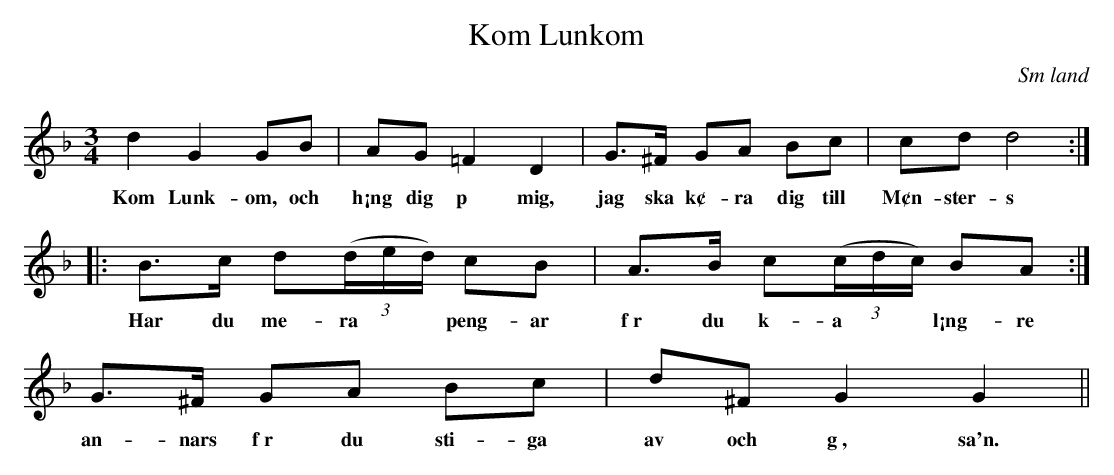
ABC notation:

X:1
T:Kom Lunkom
O:Sm land
M:3/4
L:1/16
K:Gdor
d4 G4 G2B2 | A2G2 =F4 D4 | G3^F G2A2 B2c2 | c2d2 d8 :|
w:Kom Lunk-om, och h¡ng dig p  mig, jag ska k¢-ra dig till M¢n-ster- s :|
|: B3c d2((3ded) c2B2 | A3B c2((3cdc) B2A2 :|
w:Har du me-ra** peng-ar f r du  k-a** l¡ng-re :|
G3^F G2A2 B2c2 | d2^F2 G4 G4 ||
w:an-nars f r du sti-ga av och g , sa'n.
